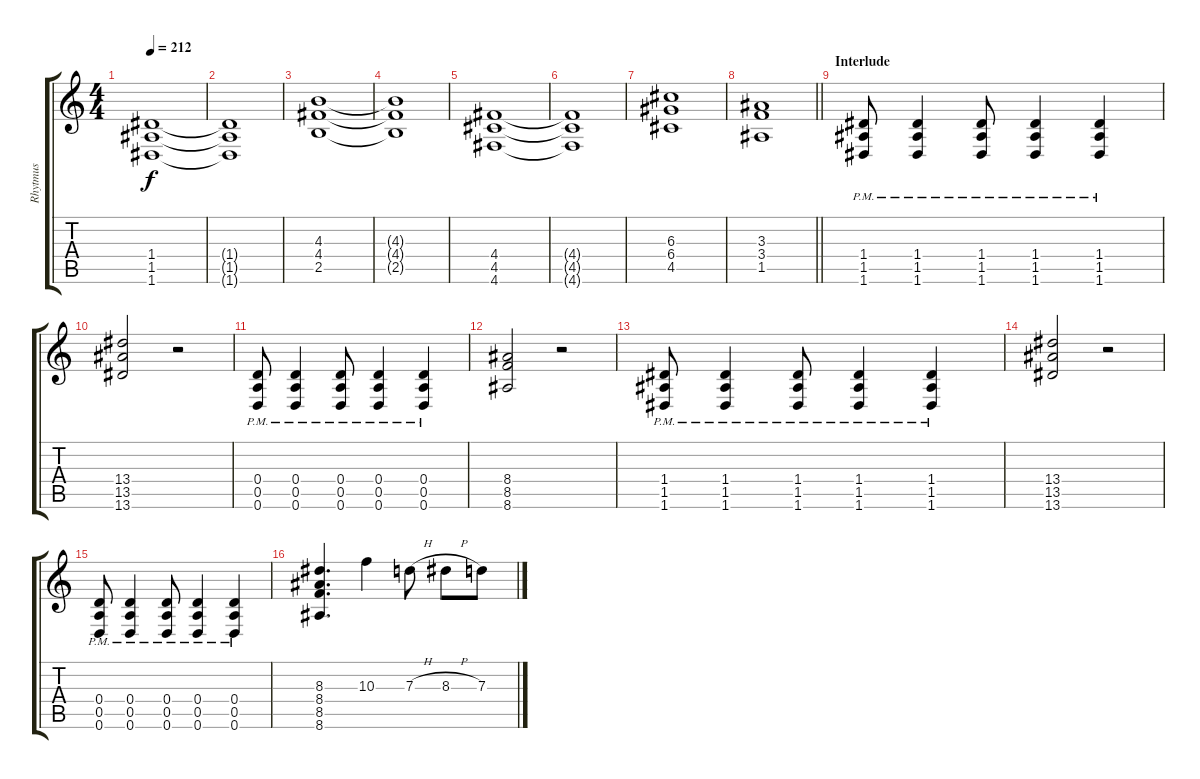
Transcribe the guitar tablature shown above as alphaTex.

\track ("Rhytmus" "Rhytmus") {instrument distortionguitar}
\staff {score tabs}
\tuning (E4 B3 G3 D3 A2 D2) {hide}
\ts (4 4)
\tempo 212
\clef g2
\ks c
(1.4 1.5 1.6).1{dy f} |
(1.4{t} 1.5{t} 1.6{t}).1 |
(4.3 4.4 2.5).1 |
(4.3{t} 4.4{t} 2.5{t}).1 |
(4.4 4.5 4.6).1 |
(4.4{t} 4.5{t} 4.6{t}).1 |
(6.3 6.4 4.5).1 |
\barLineRight lightlight
(3.3 3.4 1.5).1 |
\section ("" "Interlude")
(1.4{pm} 1.5{pm} 1.6{pm}).8 (1.4{pm} 1.5{pm} 1.6{pm}).4 (1.4{pm} 1.5{pm} 1.6{pm}).8 (1.4{pm} 1.5{pm} 1.6{pm}).4 (1.4{pm} 1.5{pm} 1.6{pm}).4 |
(13.4 13.5 13.6).2 r.2 |
(0.4{pm} 0.5{pm} 0.6{pm}).8 (0.4{pm} 0.5{pm} 0.6{pm}).4 (0.4{pm} 0.5{pm} 0.6{pm}).8 (0.4{pm} 0.5{pm} 0.6{pm}).4 (0.4{pm} 0.5{pm} 0.6{pm}).4 |
(8.4 8.5 8.6).2 r.2 |
(1.4{pm} 1.5{pm} 1.6{pm}).8 (1.4{pm} 1.5{pm} 1.6{pm}).4 (1.4{pm} 1.5{pm} 1.6{pm}).8 (1.4{pm} 1.5{pm} 1.6{pm}).4 (1.4{pm} 1.5{pm} 1.6{pm}).4 |
(13.4 13.5 13.6).2 r.2 |
(0.4{pm} 0.5{pm} 0.6{pm}).8 (0.4{pm} 0.5{pm} 0.6{pm}).4 (0.4{pm} 0.5{pm} 0.6{pm}).8 (0.4{pm} 0.5{pm} 0.6{pm}).4 (0.4{pm} 0.5{pm} 0.6{pm}).4 |
(8.3 8.4 8.5 8.6).4{d} 10.3.4 7.3{h}.8 8.3{h}.8 7.3.8
